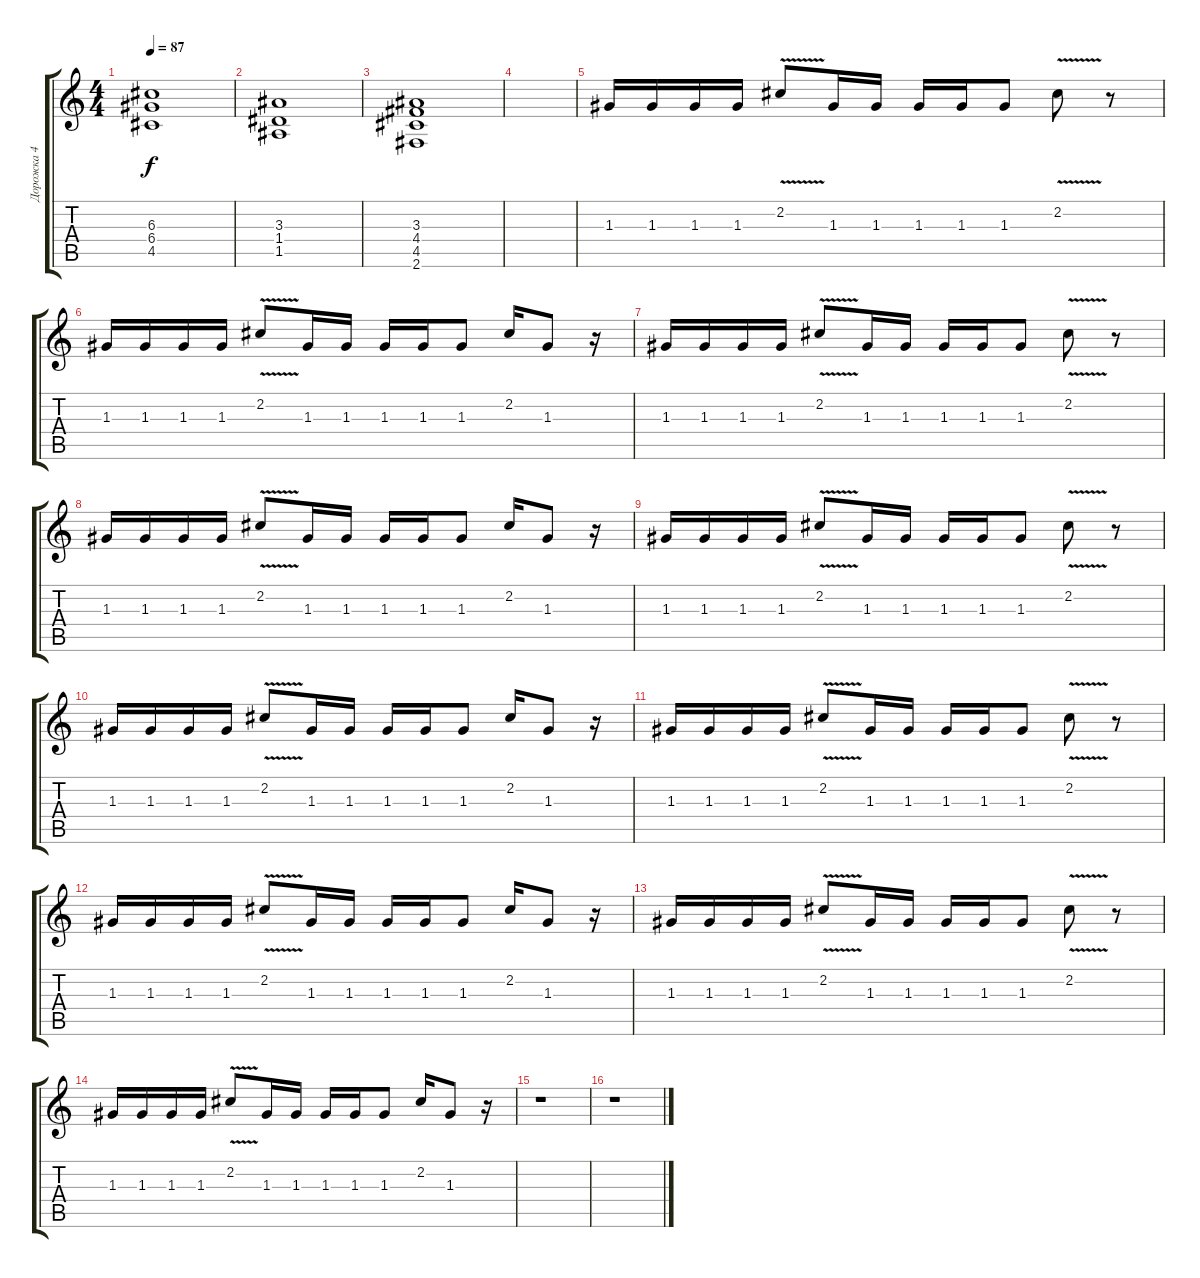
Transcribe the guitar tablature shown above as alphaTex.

\track ("Дорожка 4" "Дорожка 4") {instrument distortionguitar}
\staff {score tabs}
\tuning (E4 B3 G3 D3 A2 E2) {hide}
\ts (4 4)
\tempo 87
\clef g2
\ks c
(6.3 6.4 4.5).1{dy f} |
(3.3 1.4 1.5).1 |
(3.3 4.4 4.5 2.6).1 |
|
1.3.16 1.3.16 1.3.16 1.3.16 2.2{v}.8 1.3.16 1.3.16 1.3.16 1.3.16 1.3.8 2.2{v}.8 r.8 |
1.3.16 1.3.16 1.3.16 1.3.16 2.2{v}.8 1.3.16 1.3.16 1.3.16 1.3.16 1.3.8 2.2.16 1.3.8 r.16 |
1.3.16 1.3.16 1.3.16 1.3.16 2.2{v}.8 1.3.16 1.3.16 1.3.16 1.3.16 1.3.8 2.2{v}.8 r.8 |
1.3.16 1.3.16 1.3.16 1.3.16 2.2{v}.8 1.3.16 1.3.16 1.3.16 1.3.16 1.3.8 2.2.16 1.3.8 r.16 |
1.3.16 1.3.16 1.3.16 1.3.16 2.2{v}.8 1.3.16 1.3.16 1.3.16 1.3.16 1.3.8 2.2{v}.8 r.8 |
1.3.16 1.3.16 1.3.16 1.3.16 2.2{v}.8 1.3.16 1.3.16 1.3.16 1.3.16 1.3.8 2.2.16 1.3.8 r.16 |
1.3.16 1.3.16 1.3.16 1.3.16 2.2{v}.8 1.3.16 1.3.16 1.3.16 1.3.16 1.3.8 2.2{v}.8 r.8 |
1.3.16 1.3.16 1.3.16 1.3.16 2.2{v}.8 1.3.16 1.3.16 1.3.16 1.3.16 1.3.8 2.2.16 1.3.8 r.16 |
1.3.16 1.3.16 1.3.16 1.3.16 2.2{v}.8 1.3.16 1.3.16 1.3.16 1.3.16 1.3.8 2.2{v}.8 r.8 |
1.3.16 1.3.16 1.3.16 1.3.16 2.2{v}.8 1.3.16 1.3.16 1.3.16 1.3.16 1.3.8 2.2.16 1.3.8 r.16 |
r.1 |
r.1
